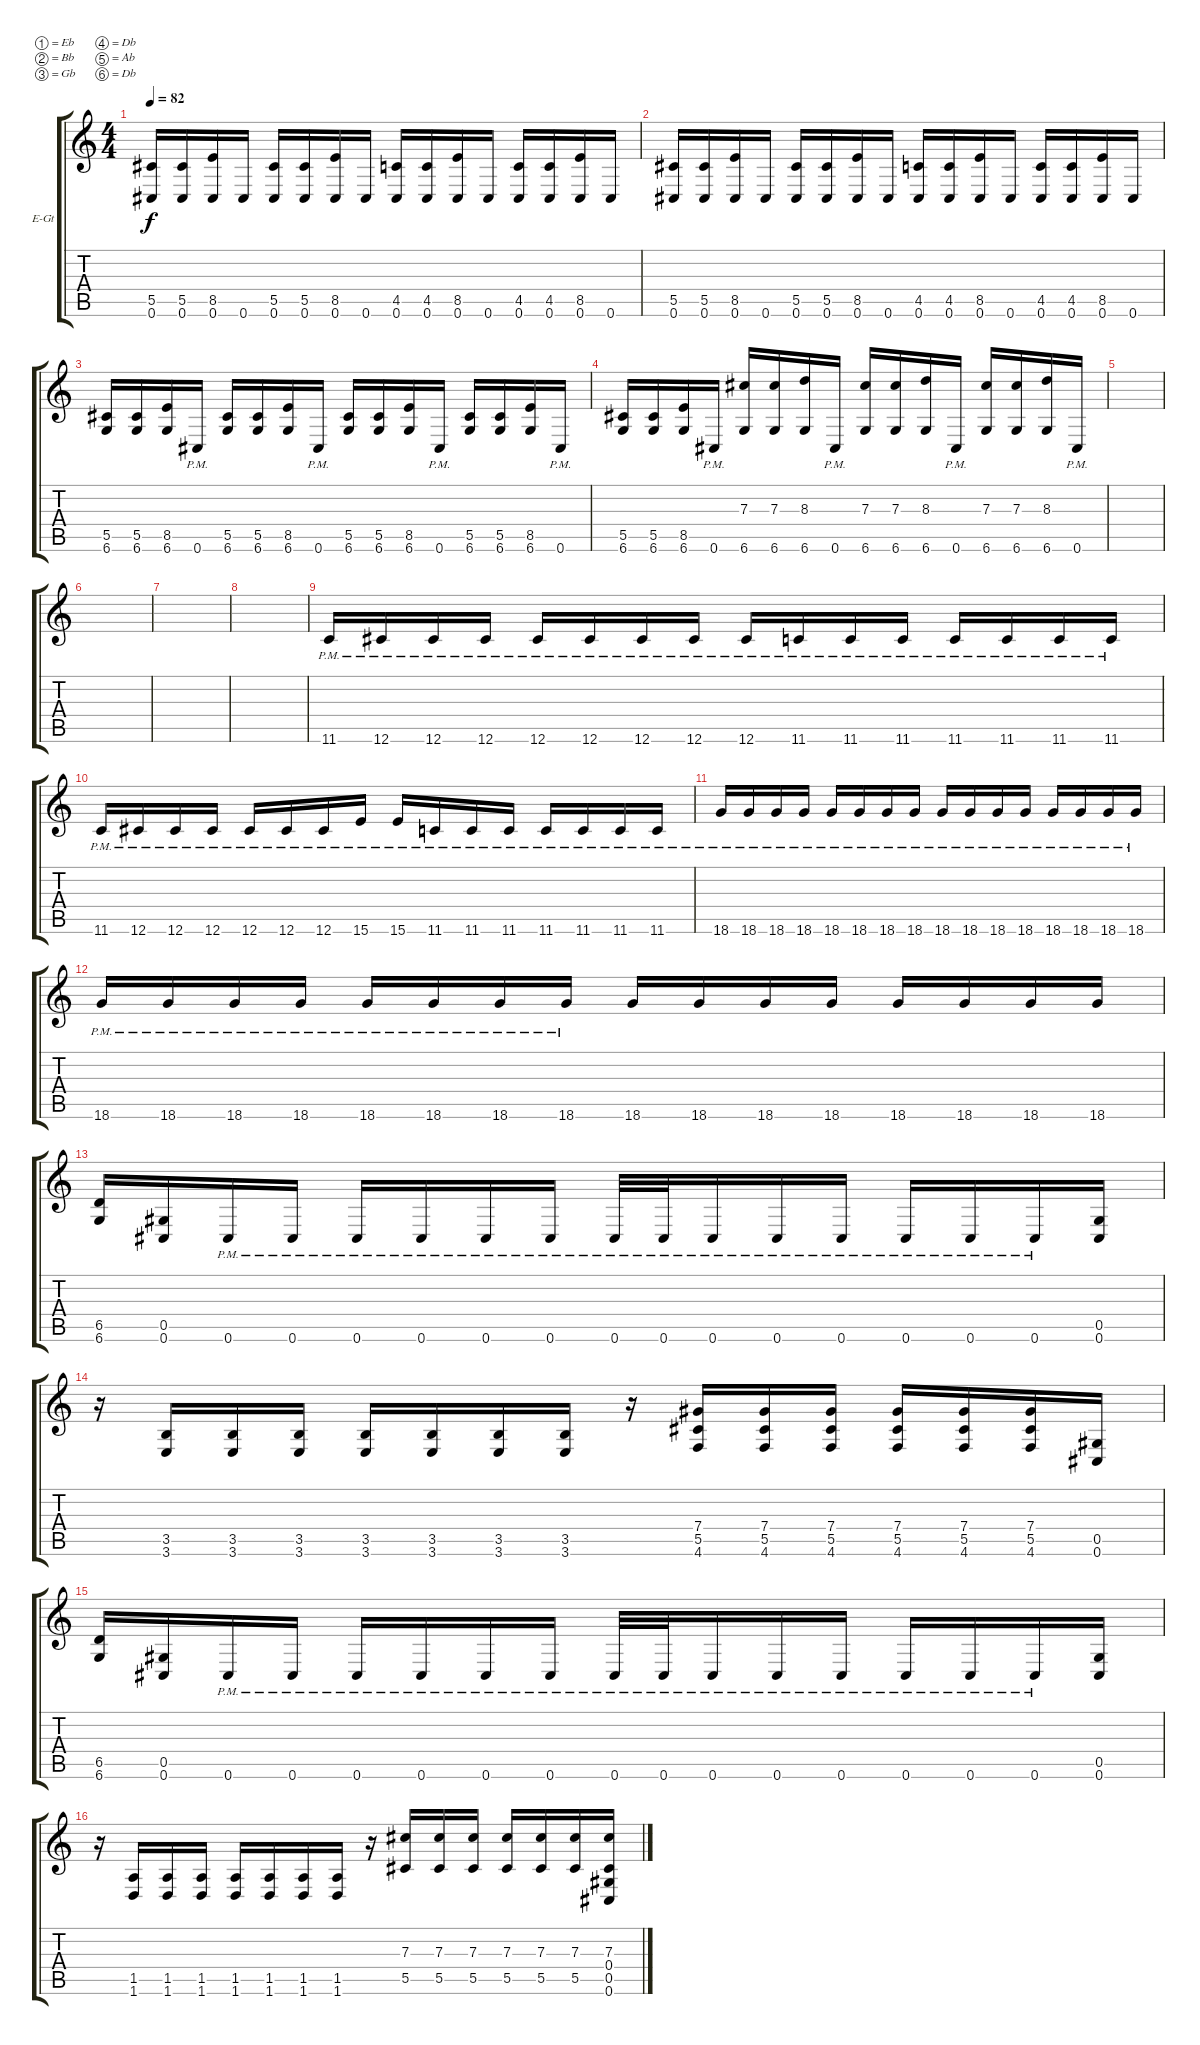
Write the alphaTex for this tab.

\bracketExtendMode groupsimilarinstruments
\firstSystemTrackNameOrientation horizontal
\otherSystemsTrackNameOrientation horizontal
\track ("Electric Guitar 2" "E-Gt") {instrument distortionguitar}
\staff {score tabs}
\tuning (Eb4 Bb3 Gb3 Db3 Ab2 Db2)
\ts (4 4)
\tempo 82
\clef g2
\ks c
(5.5 0.6).16{dy f} (5.5 0.6).16 (8.5 0.6).16 0.6.16 (0.6 5.5).16 (0.6 5.5).16 (0.6 8.5).16 0.6.16 (0.6 4.5).16 (0.6 4.5).16 (0.6 8.5).16 0.6.16 (0.6 4.5).16 (0.6 4.5).16 (0.6 8.5).16 0.6.16 |
(5.5 0.6).16 (5.5 0.6).16 (8.5 0.6).16 0.6.16 (0.6 5.5).16 (0.6 5.5).16 (0.6 8.5).16 0.6.16 (0.6 4.5).16 (0.6 4.5).16 (0.6 8.5).16 0.6.16 (0.6 4.5).16 (0.6 4.5).16 (0.6 8.5).16 0.6.16 |
(5.5 6.6).16 (5.5 6.6).16 (8.5 6.6).16 0.6{pm}.16 (6.6 5.5).16 (6.6 5.5).16 (6.6 8.5).16 0.6{pm}.16 (6.6 5.5).16 (6.6 5.5).16 (6.6 8.5).16 0.6{pm}.16 (6.6 5.5).16 (6.6 5.5).16 (6.6 8.5).16 0.6{pm}.16 |
(5.5 6.6).16 (5.5 6.6).16 (8.5 6.6).16 0.6{pm}.16 (6.6 7.3).16 (6.6 7.3).16 (6.6 8.3).16 0.6{pm}.16 (6.6 7.3).16 (6.6 7.3).16 (6.6 8.3).16 0.6{pm}.16 (6.6 7.3).16 (6.6 7.3).16 (6.6 8.3).16 0.6{pm}.16 |
|
|
|
|
11.6{pm}.16 12.6{pm}.16 12.6{pm}.16 12.6{pm}.16 12.6{pm}.16 12.6{pm}.16 12.6{pm}.16 12.6{pm}.16 12.6{pm}.16 11.6{pm}.16 11.6{pm}.16 11.6{pm}.16 11.6{pm}.16 11.6{pm}.16 11.6{pm}.16 11.6{pm}.16 |
11.6{pm}.16 12.6{pm}.16 12.6{pm}.16 12.6{pm}.16 12.6{pm}.16 12.6{pm}.16 12.6{pm}.16 15.6{pm}.16 15.6{pm}.16 11.6{pm}.16 11.6{pm}.16 11.6{pm}.16 11.6{pm}.16 11.6{pm}.16 11.6{pm}.16 11.6{pm}.16 |
18.6{pm}.16 18.6{pm}.16 18.6{pm}.16 18.6{pm}.16 18.6{pm}.16 18.6{pm}.16 18.6{pm}.16 18.6{pm}.16 18.6{pm}.16 18.6{pm}.16 18.6{pm}.16 18.6{pm}.16 18.6{pm}.16 18.6{pm}.16 18.6{pm}.16 18.6{pm}.16 |
18.6{pm}.16 18.6{pm}.16 18.6{pm}.16 18.6{pm}.16 18.6{pm}.16 18.6{pm}.16 18.6{pm}.16 18.6{pm}.16 18.6.16 18.6.16 18.6.16 18.6.16 18.6.16 18.6.16 18.6.16 18.6.16 |
(6.6 6.5).16 (0.5 0.6).16 0.6{pm}.16 0.6{pm}.16 0.6{pm}.16 0.6{pm}.16 0.6{pm}.16 0.6{pm}.16 0.6{pm}.32 0.6{pm}.32 0.6{pm}.16 0.6{pm}.16 0.6{pm}.16 0.6{pm}.16 0.6{pm}.16 0.6{pm}.16 (0.6 0.5).16 |
r.16 (3.6 3.5).16 (3.5 3.6).16 (3.6 3.5).16 (3.5 3.6).16 (3.6 3.5).16 (3.5 3.6).16 (3.6 3.5).16 r.16 (4.6 5.5 7.4).16 (4.6 5.5 7.4).16 (4.6 5.5 7.4).16 (4.6 5.5 7.4).16 (4.6 5.5 7.4).16 (4.6 5.5 7.4).16 (0.6 0.5).16 |
(6.6 6.5).16 (0.5 0.6).16 0.6{pm}.16 0.6{pm}.16 0.6{pm}.16 0.6{pm}.16 0.6{pm}.16 0.6{pm}.16 0.6{pm}.32 0.6{pm}.32 0.6{pm}.16 0.6{pm}.16 0.6{pm}.16 0.6{pm}.16 0.6{pm}.16 0.6{pm}.16 (0.6 0.5).16 |
r.16 (1.6 1.5).16 (1.5 1.6).16 (1.6 1.5).16 (1.5 1.6).16 (1.6 1.5).16 (1.5 1.6).16 (1.6 1.5).16 r.16 (5.5 7.3).16 (5.5 7.3).16 (5.5 7.3).16 (5.5 7.3).16 (5.5 7.3).16 (5.5 7.3).16 (0.6 0.5 7.3 0.4).16
